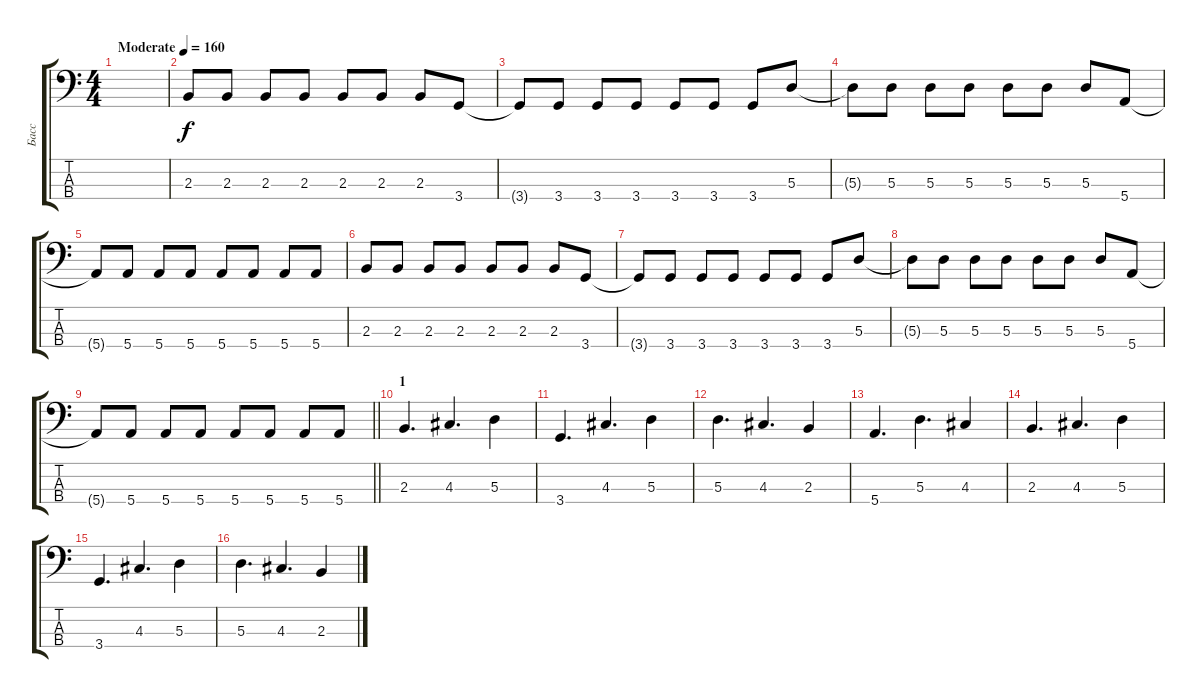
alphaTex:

\track ("Басс" "Басс") {instrument electricbassfinger}
\staff {score tabs}
\tuning (G2 D2 A1 E1) {hide}
\ts (4 4)
\tempo (160 "Moderate")
\clef f4
\ks c
|
2.3.8 2.3.8 2.3.8 2.3.8 2.3.8 2.3.8 2.3.8 3.4.8 |
3.4{t}.8 3.4.8 3.4.8 3.4.8 3.4.8 3.4.8 3.4.8 5.3.8 |
5.3{t}.8 5.3.8 5.3.8 5.3.8 5.3.8 5.3.8 5.3.8 5.4.8 |
5.4{t}.8 5.4.8 5.4.8 5.4.8 5.4.8 5.4.8 5.4.8 5.4.8 |
2.3.8 2.3.8 2.3.8 2.3.8 2.3.8 2.3.8 2.3.8 3.4.8 |
3.4{t}.8 3.4.8 3.4.8 3.4.8 3.4.8 3.4.8 3.4.8 5.3.8 |
5.3{t}.8 5.3.8 5.3.8 5.3.8 5.3.8 5.3.8 5.3.8 5.4.8 |
\barLineRight lightlight
5.4{t}.8 5.4.8 5.4.8 5.4.8 5.4.8 5.4.8 5.4.8 5.4.8 |
\section ("" "1")
2.3.4{d} 4.3.4{d} 5.3.4 |
3.4.4{d} 4.3.4{d} 5.3.4 |
5.3.4{d} 4.3.4{d} 2.3.4 |
5.4.4{d} 5.3.4{d} 4.3.4 |
2.3.4{d} 4.3.4{d} 5.3.4 |
3.4.4{d} 4.3.4{d} 5.3.4 |
5.3.4{d} 4.3.4{d} 2.3.4
